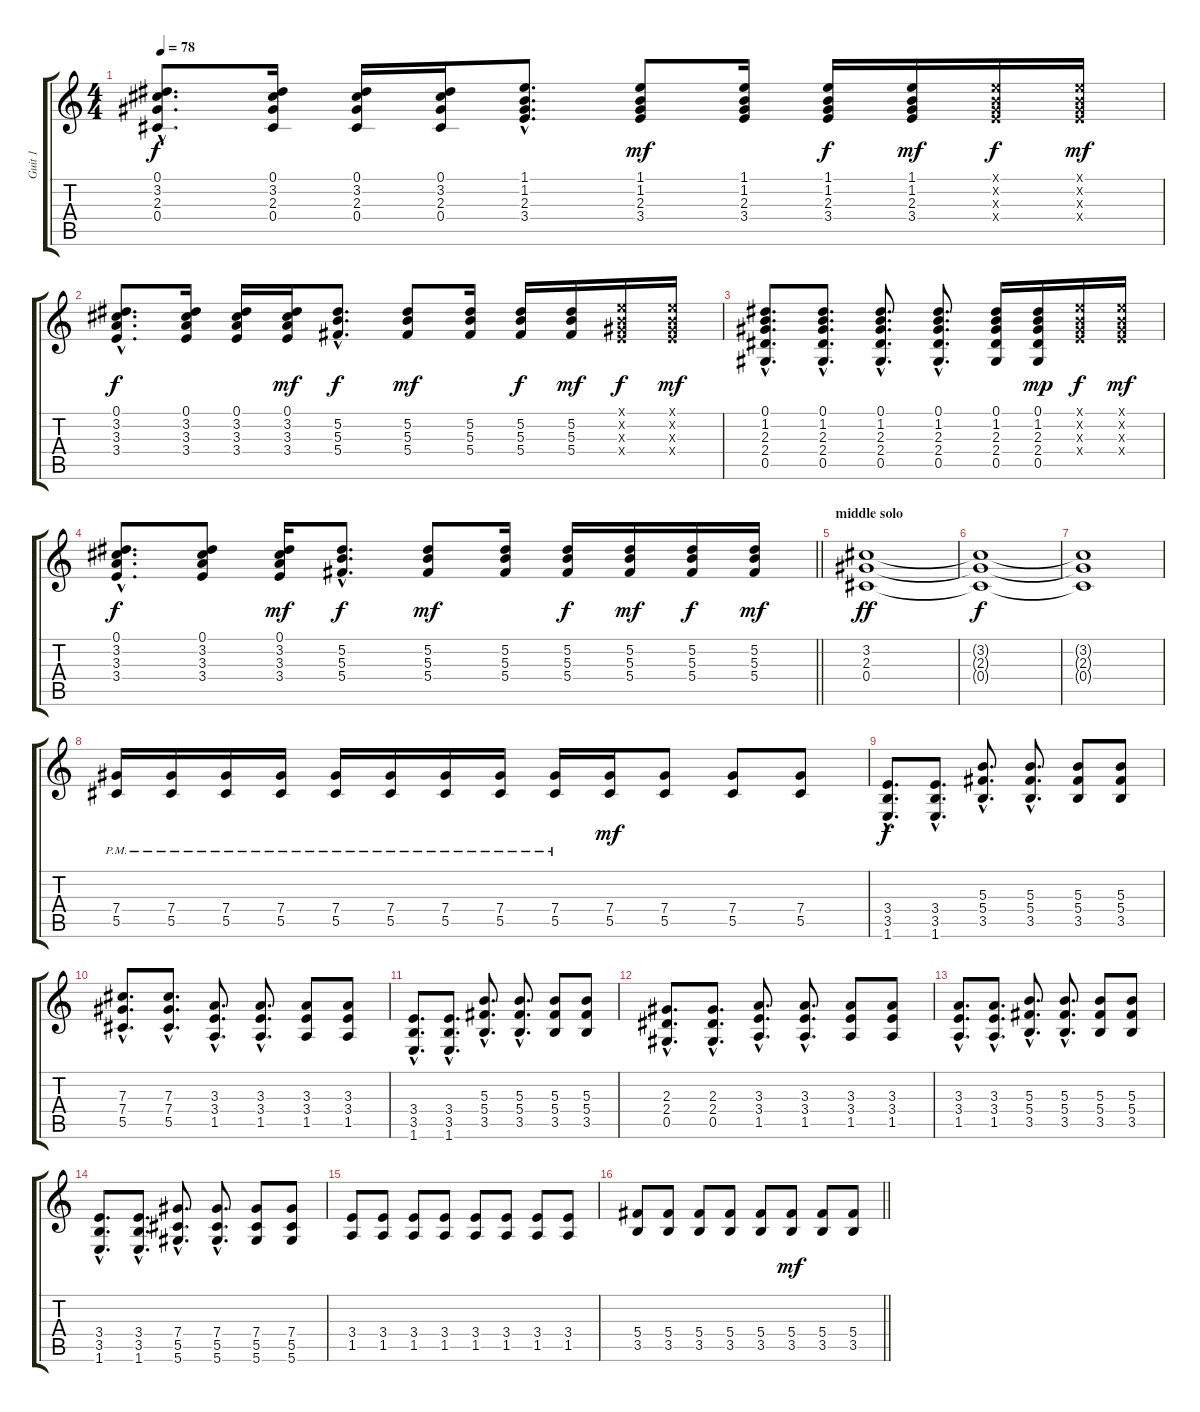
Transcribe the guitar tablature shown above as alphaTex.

\track ("Guit 1" "Guit 1") {instrument electricguitarjazz}
\staff {score tabs}
\tuning (Eb4 Bb3 Gb3 Db3 Ab2 Eb2) {hide}
\ts (4 4)
\tempo 78
\clef g2
\ks c
(0.1{hac} 3.2{hac} 2.3{hac} 0.4{hac}).8{d dy f} (0.1 3.2 2.3 0.4).16 (0.1 3.2 2.3 0.4).16 (0.1 3.2 2.3 0.4).16 (1.1{hac} 1.2{hac} 2.3{hac} 3.4{hac}).8{d} (1.1 1.2 2.3 3.4).8{dy mf} (1.1 1.2 2.3 3.4).16 (1.1 1.2 2.3 3.4).16{dy f} (1.1 1.2 2.3 3.4).16{dy mf} (1.1{x} 1.2{x} 2.3{x} 3.4{x}).16{dy f} (1.1{x} 1.2{x} 2.3{x} 3.4{x}).16{dy mf} |
(0.1{hac} 3.2{hac} 3.3{hac} 3.4{hac}).8{d dy f} (0.1 3.2 3.3 3.4).16 (0.1 3.2 3.3 3.4).16 (0.1 3.2 3.3 3.4).16{dy mf} (5.2{hac} 5.3{hac} 5.4{hac}).8{d dy f} (5.2 5.3 5.4).8{dy mf} (5.2 5.3 5.4).16 (5.2 5.3 5.4).16{dy f} (5.2 5.3 5.4).16{dy mf} (1.1{x} 1.2{x} 2.3{x} 3.4{x}).16{dy f} (1.1{x} 1.2{x} 2.3{x} 3.4{x}).16{dy mf} |
(0.1{hac} 1.2{hac} 2.3{hac} 2.4{hac} 0.5{hac}).8{d} (0.1{hac} 1.2{hac} 2.3{hac} 2.4{hac} 0.5{hac}).8{d} (0.1{hac} 1.2{hac} 2.3{hac} 2.4{hac} 0.5{hac}).8{d} (0.1{hac} 1.2{hac} 2.3{hac} 2.4{hac} 0.5{hac}).8{d} (0.1 1.2 2.3 2.4 0.5).16 (0.1 1.2 2.3 2.4 0.5).16{dy mp} (1.1{x} 1.2{x} 2.3{x} 3.4{x}).16{dy f} (1.1{x} 1.2{x} 2.3{x} 3.4{x}).16{dy mf} |
\barLineRight lightlight
(0.1{hac} 3.2{hac} 3.3{hac} 3.4{hac}).8{d dy f} (0.1 3.2 3.3 3.4).8 (0.1 3.2 3.3 3.4).16{dy mf} (5.2{hac} 5.3{hac} 5.4{hac}).8{d dy f} (5.2 5.3 5.4).8{dy mf} (5.2 5.3 5.4).16 (5.2 5.3 5.4).16{dy f} (5.2 5.3 5.4).16{dy mf} (5.2 5.3 5.4).16{dy f} (5.2 5.3 5.4).16{dy mf} |
\section ("" "middle solo")
(3.2 2.3 0.4).1{dy ff} |
(3.2{t} 2.3{t} 0.4{t}).1{dy f} |
(3.2{t} 2.3{t} 0.4{t}).1 |
(7.4{pm} 5.5{pm}).16{volume 13 instrument distortionguitar} (7.4{pm} 5.5{pm}).16 (7.4{pm} 5.5{pm}).16 (7.4{pm} 5.5{pm}).16 (7.4{pm} 5.5{pm}).16 (7.4{pm} 5.5{pm}).16 (7.4{pm} 5.5{pm}).16 (7.4{pm} 5.5{pm}).16 (7.4{pm} 5.5{pm}).16 (7.4 5.5).16{dy mf} (7.4 5.5).8 (7.4 5.5).8 (7.4 5.5).8 |
(3.4{hac} 3.5{hac} 1.6{hac}).8{d dy f} (3.4{hac} 3.5{hac} 1.6{hac}).8{d} (5.3{hac} 5.4{hac} 3.5{hac}).8{d} (5.3{hac} 5.4{hac} 3.5{hac}).8{d} (5.3 5.4 3.5).8 (5.3 5.4 3.5).8 |
(7.3{hac} 7.4{hac} 5.5{hac}).8{d} (7.3{hac} 7.4{hac} 5.5{hac}).8{d} (3.3{hac} 3.4{hac} 1.5{hac}).8{d} (3.3{hac} 3.4{hac} 1.5{hac}).8{d} (3.3 3.4 1.5).8 (3.3 3.4 1.5).8 |
(3.4{hac} 3.5{hac} 1.6{hac}).8{d} (3.4{hac} 3.5{hac} 1.6{hac}).8{d} (5.3{hac} 5.4{hac} 3.5{hac}).8{d} (5.3{hac} 5.4{hac} 3.5{hac}).8{d} (5.3 5.4 3.5).8 (5.3 5.4 3.5).8 |
(2.3{hac} 2.4{hac} 0.5{hac}).8{d} (2.3{hac} 2.4{hac} 0.5{hac}).8{d} (3.3{hac} 3.4{hac} 1.5{hac}).8{d} (3.3{hac} 3.4{hac} 1.5{hac}).8{d} (3.3 3.4 1.5).8 (3.3 3.4 1.5).8 |
(3.3{hac} 3.4{hac} 1.5{hac}).8{d} (3.3{hac} 3.4{hac} 1.5{hac}).8{d} (5.3{hac} 5.4{hac} 3.5{hac}).8{d} (5.3{hac} 5.4{hac} 3.5{hac}).8{d} (5.3 5.4 3.5).8 (5.3 5.4 3.5).8 |
(3.4{hac} 3.5{hac} 1.6{hac}).8{d} (3.4{hac} 3.5{hac} 1.6{hac}).8{d} (7.4{hac} 5.5{hac} 5.6{hac}).8{d} (7.4{hac} 5.5{hac} 5.6{hac}).8{d} (7.4 5.5 5.6).8 (7.4 5.5 5.6).8 |
(3.4 1.5).8 (3.4 1.5).8 (3.4 1.5).8 (3.4 1.5).8 (3.4 1.5).8 (3.4 1.5).8 (3.4 1.5).8 (3.4 1.5).8 |
\barLineRight lightlight
(5.4 3.5).8 (5.4 3.5).8 (5.4 3.5).8 (5.4 3.5).8 (5.4 3.5).8 (5.4 3.5).8{dy mf} (5.4 3.5).8 (5.4 3.5).8
